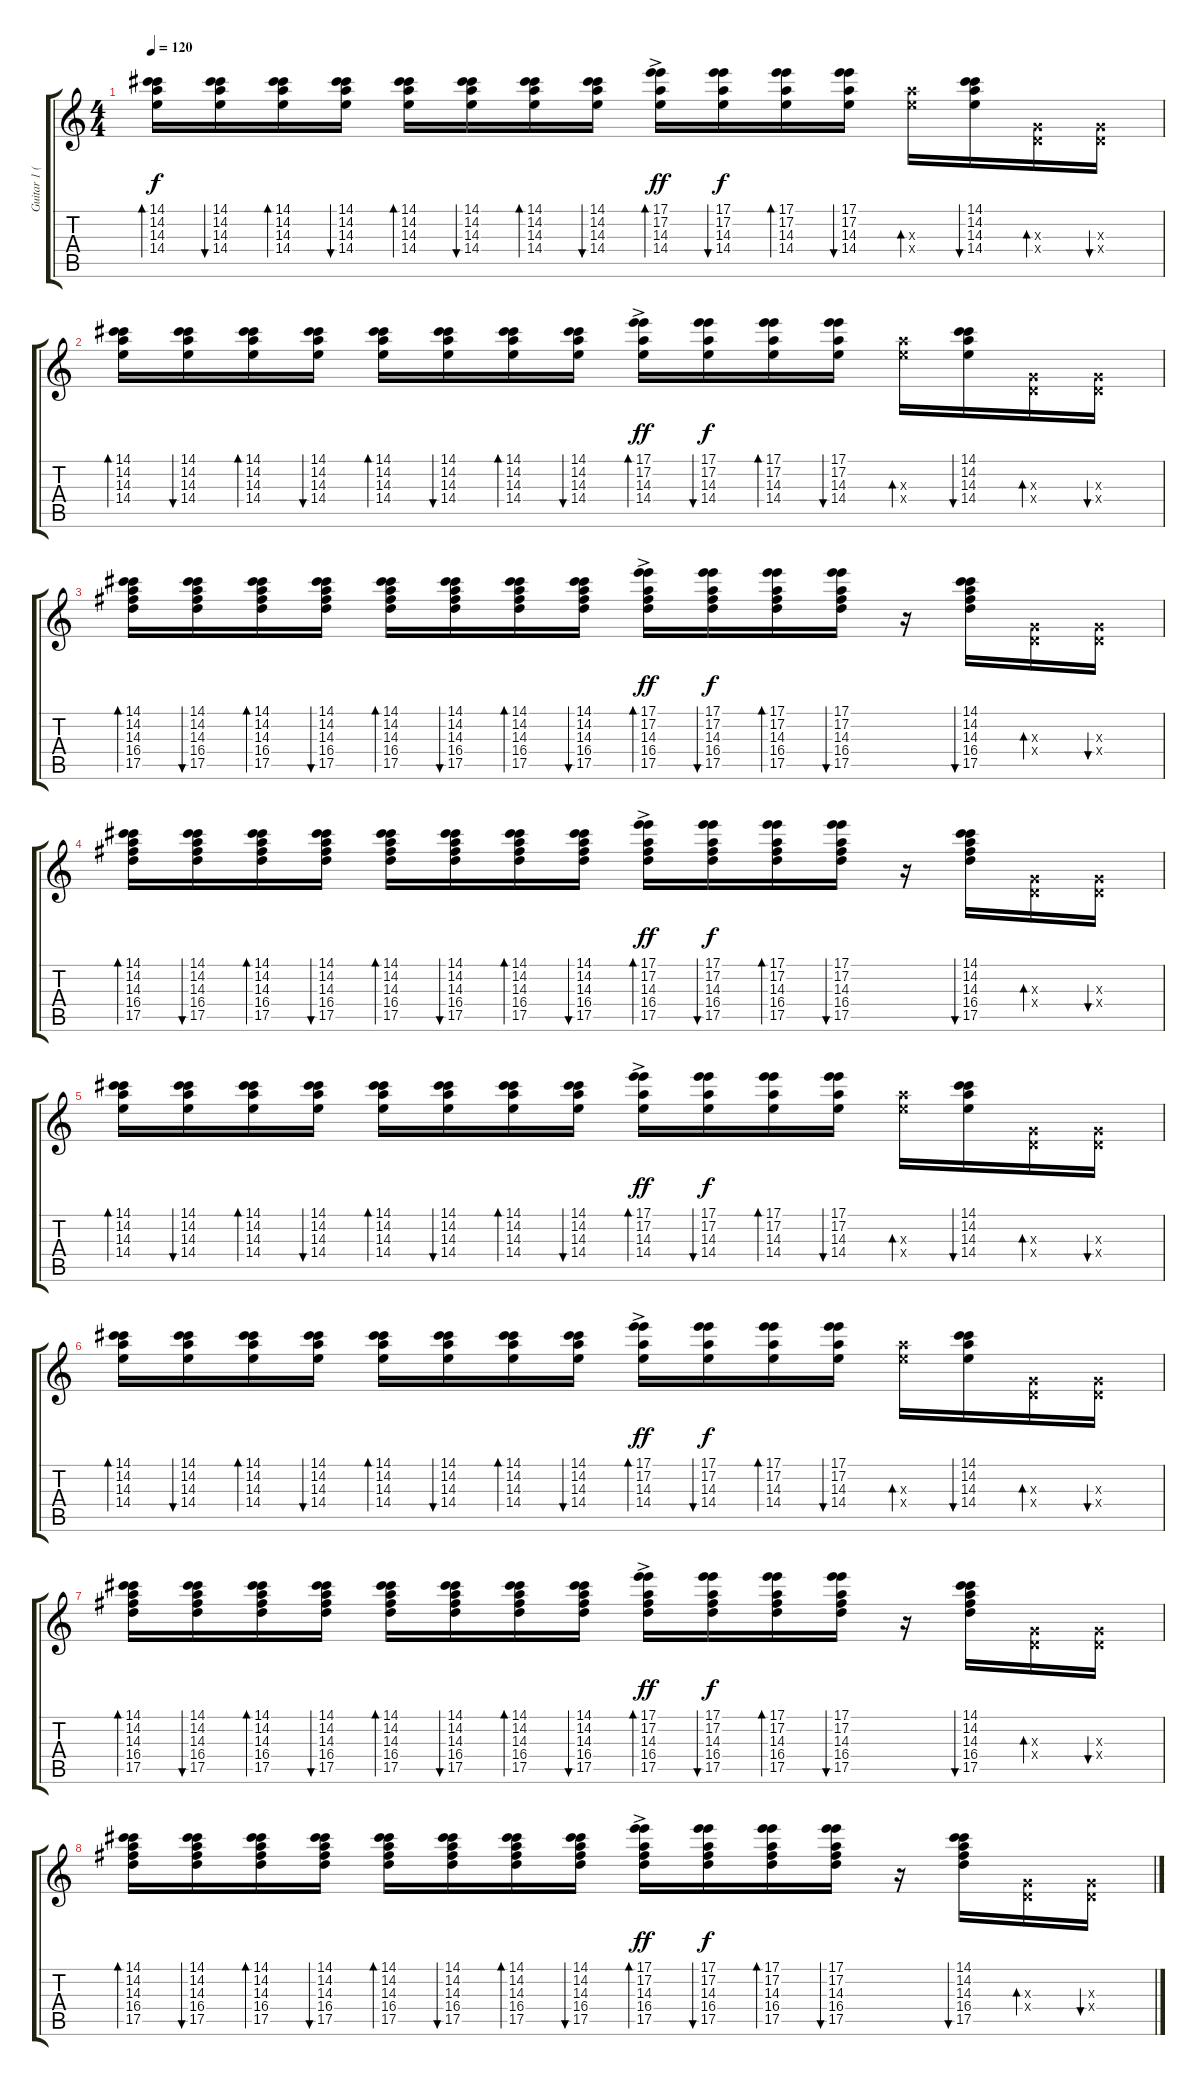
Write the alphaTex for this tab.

\track ("Guitar 1 (Butler)" "Guitar 1 (") {instrument overdrivenguitar}
\staff {score tabs}
\tuning (B3 B3 G3 D3 A2 D2) {hide}
\ts (4 4)
\tempo 120
\clef g2
\ks c
(14.1 14.2 14.3 14.4).16{bd 60 dy f} (14.1 14.2 14.3 14.4).16{bu 60} (14.1 14.2 14.3 14.4).16{bd 60} (14.1 14.2 14.3 14.4).16{bu 60} (14.1 14.2 14.3 14.4).16{bd 60} (14.1 14.2 14.3 14.4).16{bu 60} (14.1 14.2 14.3 14.4).16{bd 60} (14.1 14.2 14.3 14.4).16{bu 60} (17.1 17.2 14.3 14.4{ac}).16{bd 60 dy ff} (17.1 17.2 14.3 14.4).16{bu 60 dy f} (17.1 17.2 14.3 14.4).16{bd 60} (17.1 17.2 14.3 14.4).16{bu 60} (14.3{x} 14.4{x}).16{bd 60} (14.1 14.2 14.3 14.4).16{bu 60} (0.3{x} 0.4{x}).16{bd 60} (0.3{x} 0.4{x}).16{bu 60} |
(14.1 14.2 14.3 14.4).16{bd 60} (14.1 14.2 14.3 14.4).16{bu 60} (14.1 14.2 14.3 14.4).16{bd 60} (14.1 14.2 14.3 14.4).16{bu 60} (14.1 14.2 14.3 14.4).16{bd 60} (14.1 14.2 14.3 14.4).16{bu 60} (14.1 14.2 14.3 14.4).16{bd 60} (14.1 14.2 14.3 14.4).16{bu 60} (17.1 17.2 14.3 14.4{ac}).16{bd 60 dy ff} (17.1 17.2 14.3 14.4).16{bu 60 dy f} (17.1 17.2 14.3 14.4).16{bd 60} (17.1 17.2 14.3 14.4).16{bu 60} (14.3{x} 14.4{x}).16{bd 60} (14.1 14.2 14.3 14.4).16{bu 60} (0.3{x} 0.4{x}).16{bd 60} (0.3{x} 0.4{x}).16{bu 60} |
(14.1 14.2 14.3 16.4 17.5).16{bd 60} (14.1 14.2 14.3 16.4 17.5).16{bu 60} (14.1 14.2 14.3 16.4 17.5).16{bd 60} (14.1 14.2 14.3 16.4 17.5).16{bu 60} (14.1 14.2 14.3 16.4 17.5).16{bd 60} (14.1 14.2 14.3 16.4 17.5).16{bu 60} (14.1 14.2 14.3 16.4 17.5).16{bd 60} (14.1 14.2 14.3 16.4 17.5).16{bu 60} (17.1 17.2 14.3 16.4{ac} 17.5).16{bd 60 dy ff} (17.1 17.2 14.3 16.4 17.5).16{bu 60 dy f} (17.1 17.2 14.3 16.4 17.5).16{bd 60} (17.1 17.2 14.3 16.4 17.5).16{bu 60} r.16 (14.1 14.2 14.3 16.4 17.5).16{bu 60} (0.3{x} 0.4{x}).16{bd 60} (0.3{x} 0.4{x}).16{bu 60} |
(14.1 14.2 14.3 16.4 17.5).16{bd 60} (14.1 14.2 14.3 16.4 17.5).16{bu 60} (14.1 14.2 14.3 16.4 17.5).16{bd 60} (14.1 14.2 14.3 16.4 17.5).16{bu 60} (14.1 14.2 14.3 16.4 17.5).16{bd 60} (14.1 14.2 14.3 16.4 17.5).16{bu 60} (14.1 14.2 14.3 16.4 17.5).16{bd 60} (14.1 14.2 14.3 16.4 17.5).16{bu 60} (17.1 17.2 14.3 16.4{ac} 17.5).16{bd 60 dy ff} (17.1 17.2 14.3 16.4 17.5).16{bu 60 dy f} (17.1 17.2 14.3 16.4 17.5).16{bd 60} (17.1 17.2 14.3 16.4 17.5).16{bu 60} r.16 (14.1 14.2 14.3 16.4 17.5).16{bu 60} (0.3{x} 0.4{x}).16{bd 60} (0.3{x} 0.4{x}).16{bu 60} |
(14.1 14.2 14.3 14.4).16{bd 60} (14.1 14.2 14.3 14.4).16{bu 60} (14.1 14.2 14.3 14.4).16{bd 60} (14.1 14.2 14.3 14.4).16{bu 60} (14.1 14.2 14.3 14.4).16{bd 60} (14.1 14.2 14.3 14.4).16{bu 60} (14.1 14.2 14.3 14.4).16{bd 60} (14.1 14.2 14.3 14.4).16{bu 60} (17.1 17.2 14.3 14.4{ac}).16{bd 60 dy ff} (17.1 17.2 14.3 14.4).16{bu 60 dy f} (17.1 17.2 14.3 14.4).16{bd 60} (17.1 17.2 14.3 14.4).16{bu 60} (14.3{x} 14.4{x}).16{bd 60} (14.1 14.2 14.3 14.4).16{bu 60} (0.3{x} 0.4{x}).16{bd 60} (0.3{x} 0.4{x}).16{bu 60} |
(14.1 14.2 14.3 14.4).16{bd 60} (14.1 14.2 14.3 14.4).16{bu 60} (14.1 14.2 14.3 14.4).16{bd 60} (14.1 14.2 14.3 14.4).16{bu 60} (14.1 14.2 14.3 14.4).16{bd 60} (14.1 14.2 14.3 14.4).16{bu 60} (14.1 14.2 14.3 14.4).16{bd 60} (14.1 14.2 14.3 14.4).16{bu 60} (17.1 17.2 14.3 14.4{ac}).16{bd 60 dy ff} (17.1 17.2 14.3 14.4).16{bu 60 dy f} (17.1 17.2 14.3 14.4).16{bd 60} (17.1 17.2 14.3 14.4).16{bu 60} (14.3{x} 14.4{x}).16{bd 60} (14.1 14.2 14.3 14.4).16{bu 60} (0.3{x} 0.4{x}).16{bd 60} (0.3{x} 0.4{x}).16{bu 60} |
(14.1 14.2 14.3 16.4 17.5).16{bd 60} (14.1 14.2 14.3 16.4 17.5).16{bu 60} (14.1 14.2 14.3 16.4 17.5).16{bd 60} (14.1 14.2 14.3 16.4 17.5).16{bu 60} (14.1 14.2 14.3 16.4 17.5).16{bd 60} (14.1 14.2 14.3 16.4 17.5).16{bu 60} (14.1 14.2 14.3 16.4 17.5).16{bd 60} (14.1 14.2 14.3 16.4 17.5).16{bu 60} (17.1 17.2 14.3 16.4{ac} 17.5).16{bd 60 dy ff} (17.1 17.2 14.3 16.4 17.5).16{bu 60 dy f} (17.1 17.2 14.3 16.4 17.5).16{bd 60} (17.1 17.2 14.3 16.4 17.5).16{bu 60} r.16 (14.1 14.2 14.3 16.4 17.5).16{bu 60} (0.3{x} 0.4{x}).16{bd 60} (0.3{x} 0.4{x}).16{bu 60} |
(14.1 14.2 14.3 16.4 17.5).16{bd 60} (14.1 14.2 14.3 16.4 17.5).16{bu 60} (14.1 14.2 14.3 16.4 17.5).16{bd 60} (14.1 14.2 14.3 16.4 17.5).16{bu 60} (14.1 14.2 14.3 16.4 17.5).16{bd 60} (14.1 14.2 14.3 16.4 17.5).16{bu 60} (14.1 14.2 14.3 16.4 17.5).16{bd 60} (14.1 14.2 14.3 16.4 17.5).16{bu 60} (17.1 17.2 14.3 16.4{ac} 17.5).16{bd 60 dy ff} (17.1 17.2 14.3 16.4 17.5).16{bu 60 dy f} (17.1 17.2 14.3 16.4 17.5).16{bd 60} (17.1 17.2 14.3 16.4 17.5).16{bu 60} r.16 (14.1 14.2 14.3 16.4 17.5).16{bu 60} (0.3{x} 0.4{x}).16{bd 60} (0.3{x} 0.4{x}).16{bu 60}
